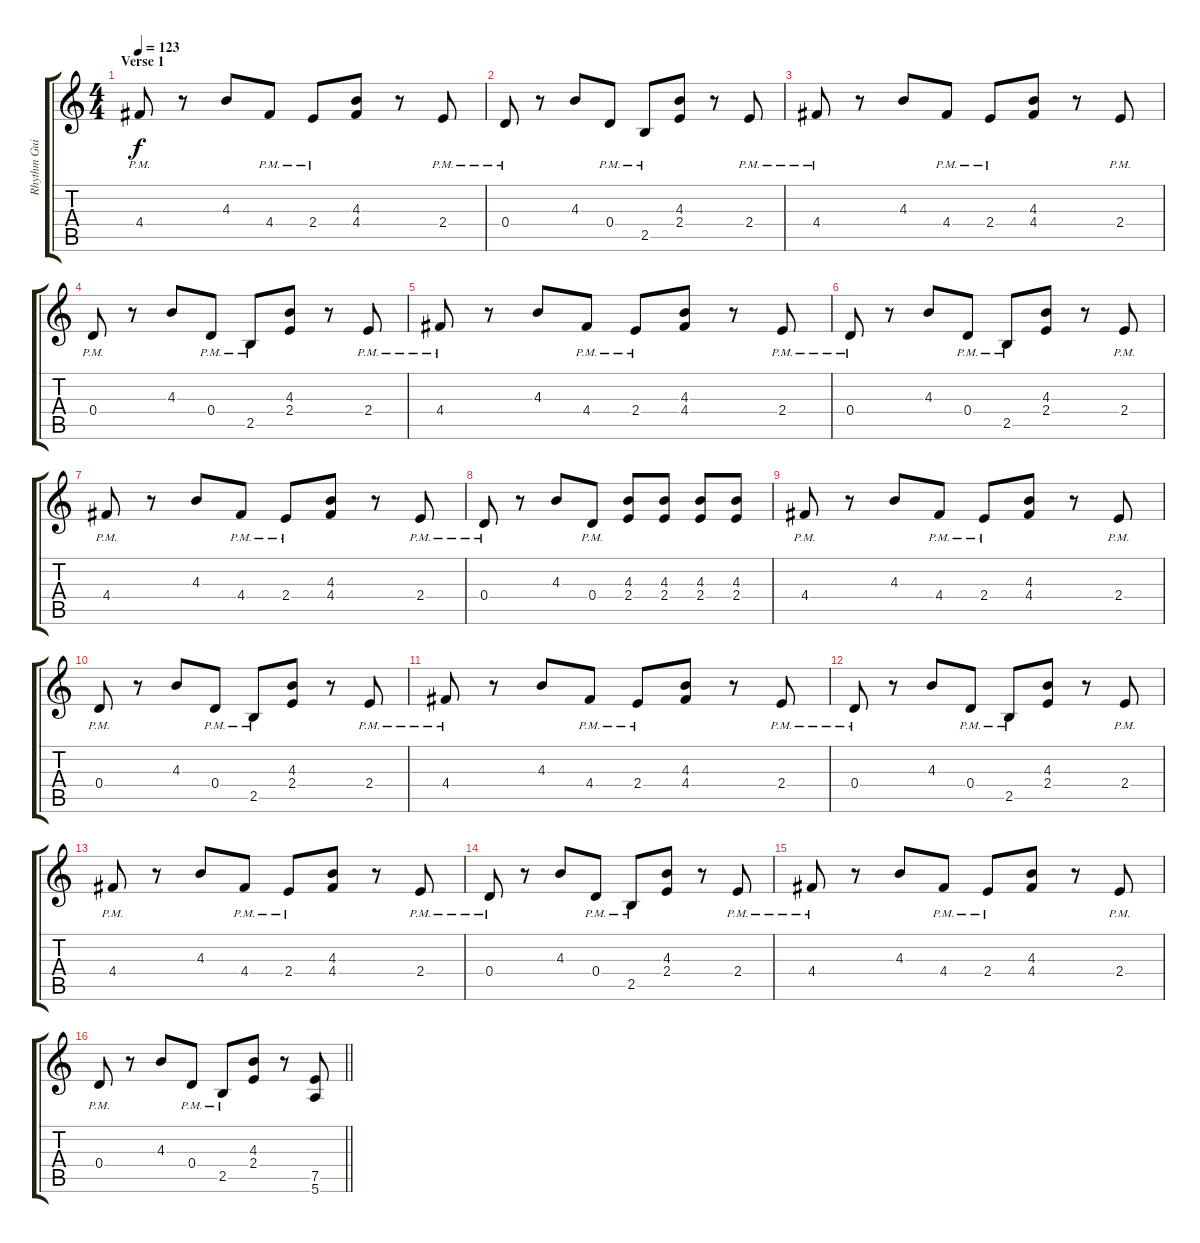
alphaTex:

\track ("Rhythm Guitar" "Rhythm Gui") {instrument distortionguitar}
\staff {score tabs}
\tuning (E4 B3 G3 D3 A2 E2) {hide}
\ts (4 4)
\section ("" "Verse 1")
\tempo 123
\clef g2
\ks c
4.4{pm}.8{dy f} r.8 4.3.8 4.4{pm}.8 2.4{pm}.8 (4.3 4.4).8 r.8 2.4{pm}.8 |
0.4{pm}.8 r.8 4.3.8 0.4{pm}.8 2.5{pm}.8 (4.3 2.4).8 r.8 2.4{pm}.8 |
4.4{pm}.8 r.8 4.3.8 4.4{pm}.8 2.4{pm}.8 (4.3 4.4).8 r.8 2.4{pm}.8 |
0.4{pm}.8 r.8 4.3.8 0.4{pm}.8 2.5{pm}.8 (4.3 2.4).8 r.8 2.4{pm}.8 |
4.4{pm}.8 r.8 4.3.8 4.4{pm}.8 2.4{pm}.8 (4.3 4.4).8 r.8 2.4{pm}.8 |
0.4{pm}.8 r.8 4.3.8 0.4{pm}.8 2.5{pm}.8 (4.3 2.4).8 r.8 2.4{pm}.8 |
4.4{pm}.8 r.8 4.3.8 4.4{pm}.8 2.4{pm}.8 (4.3 4.4).8 r.8 2.4{pm}.8 |
0.4{pm}.8 r.8 4.3.8 0.4{pm}.8 (4.3 2.4).8 (4.3 2.4).8 (4.3 2.4).8 (4.3 2.4).8 |
4.4{pm}.8 r.8 4.3.8 4.4{pm}.8 2.4{pm}.8 (4.3 4.4).8 r.8 2.4{pm}.8 |
0.4{pm}.8 r.8 4.3.8 0.4{pm}.8 2.5{pm}.8 (4.3 2.4).8 r.8 2.4{pm}.8 |
4.4{pm}.8 r.8 4.3.8 4.4{pm}.8 2.4{pm}.8 (4.3 4.4).8 r.8 2.4{pm}.8 |
0.4{pm}.8 r.8 4.3.8 0.4{pm}.8 2.5{pm}.8 (4.3 2.4).8 r.8 2.4{pm}.8 |
4.4{pm}.8 r.8 4.3.8 4.4{pm}.8 2.4{pm}.8 (4.3 4.4).8 r.8 2.4{pm}.8 |
0.4{pm}.8 r.8 4.3.8 0.4{pm}.8 2.5{pm}.8 (4.3 2.4).8 r.8 2.4{pm}.8 |
4.4{pm}.8 r.8 4.3.8 4.4{pm}.8 2.4{pm}.8 (4.3 4.4).8 r.8 2.4{pm}.8 |
\barLineRight lightlight
0.4{pm}.8 r.8 4.3.8 0.4{pm}.8 2.5{pm}.8 (4.3 2.4).8 r.8 (7.5 5.6).8{volume 16 balance 8}
